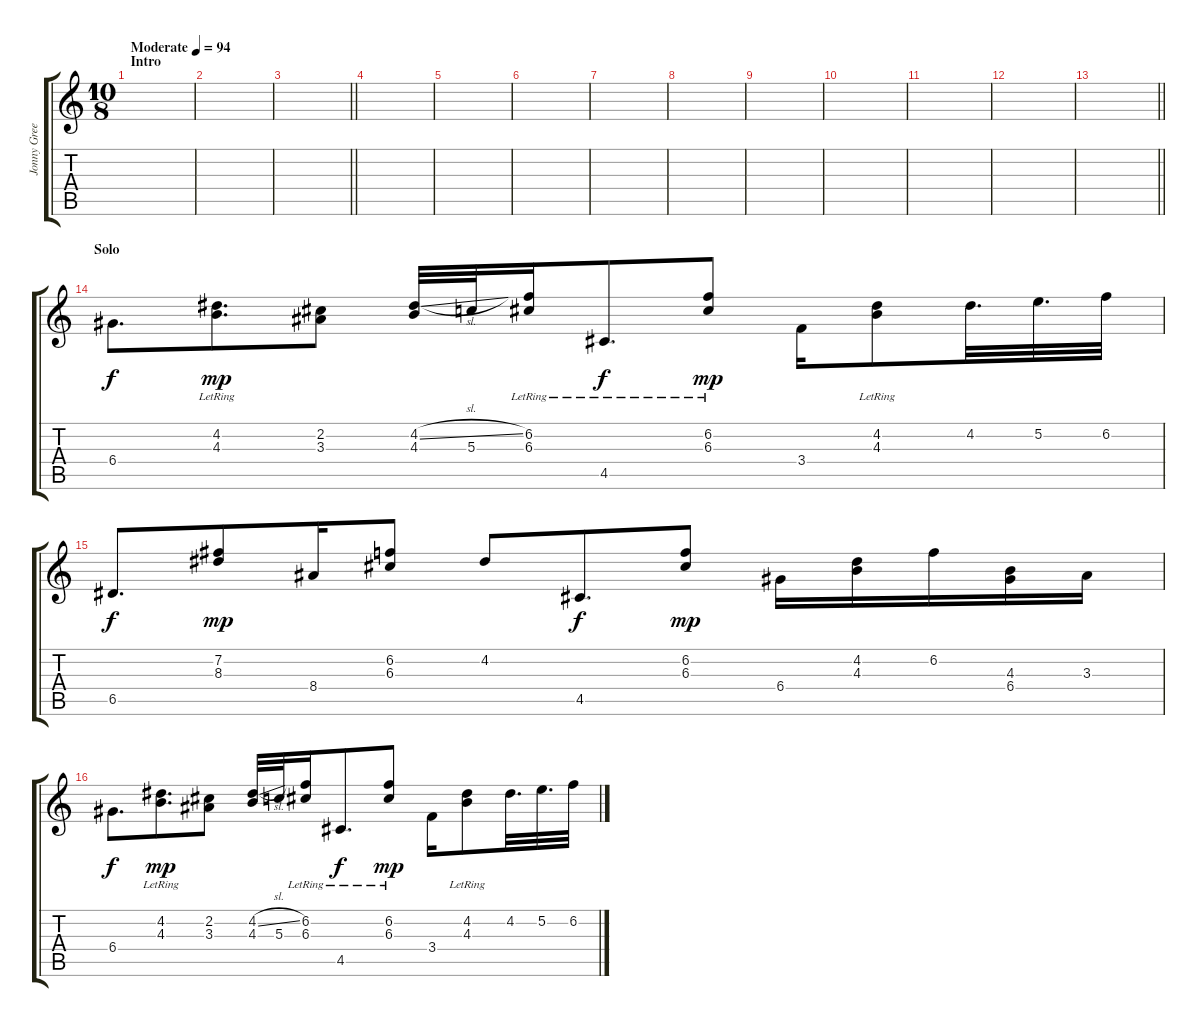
\track ("Jonny Greenwood" "Jonny Gree") {instrument electricguitarjazz}
\staff {score tabs}
\tuning (E4 B3 G3 D3 A2 E2) {hide}
\ts (10 8)
\section ("" "Intro")
\tempo (94 "Moderate")
\clef g2
\ks c
|
|
\barLineRight lightlight
|
\section ("" "")
|
|
|
|
|
|
|
|
|
\barLineRight lightlight
|
\section ("" "Solo")
6.4.8{d} (4.2{lr} 4.3{lr}).8{d dy mp} (2.2 3.3).8 (4.2{sl} 4.3).32 5.3.32 (6.2 6.3{lr}).16 4.5{lr}.8{d dy f} (6.2 6.3{lr}).8{dy mp} 3.4.16 (4.2{lr} 4.3{lr}).8 4.2.32{d} 5.2.32{d} 6.2.32 |
6.5.8{d dy f} (7.2 8.3).8{dy mp} 8.4.16 (6.2 6.3).8 4.2.8 4.5.8{d dy f} (6.2 6.3).8{dy mp} 6.4.16 (4.2 4.3).16 6.2.16 (4.3 6.4).16 3.3.16 |
6.4.8{d dy f} (4.2{lr} 4.3{lr}).8{d dy mp} (2.2 3.3).8 (4.2{sl} 4.3).32 5.3.32 (6.2 6.3{lr}).16 4.5{lr}.8{d dy f} (6.2 6.3{lr}).8{dy mp} 3.4.16 (4.2{lr} 4.3{lr}).8 4.2.32{d} 5.2.32{d} 6.2.32
